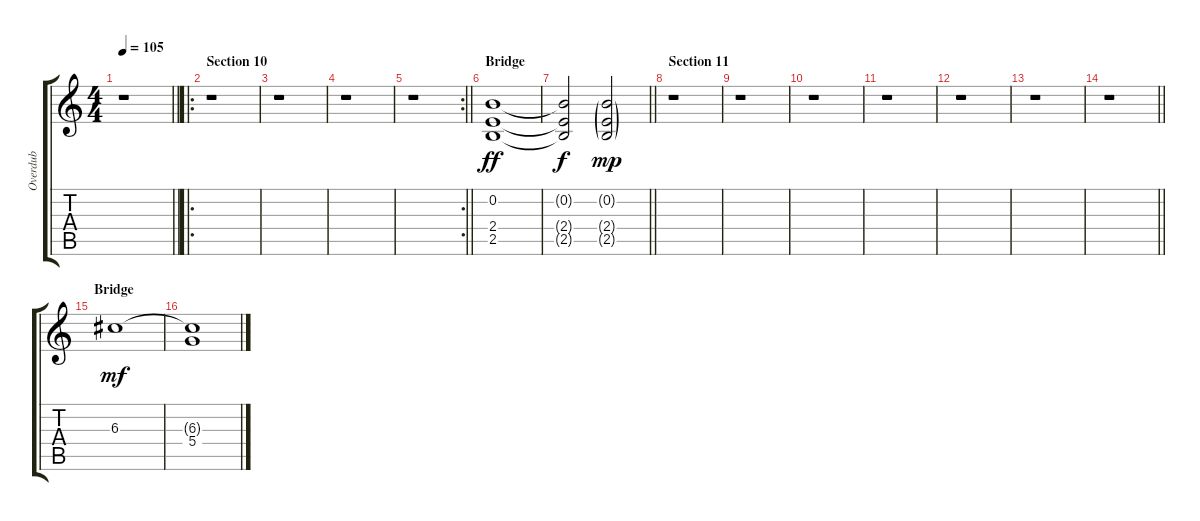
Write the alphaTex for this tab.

\track ("Overdub" "Overdub") {instrument distortionguitar}
\staff {score tabs}
\tuning (E4 B3 G3 D3 A2 E2) {hide}
\ts (4 4)
\tempo 105
\clef g2
\barLineRight lightlight
\ks c
r.1{dy ff} |
\ro
\section ("" "Section 10")
r.1 |
r.1 |
r.1 |
\rc 2
\barLineRight lightlight
r.1 |
\section ("" "Bridge")
(0.2 2.4 2.5).1{volume 16 instrument choiraahs} |
\barLineRight lightlight
(0.2{t} 2.4{t} 2.5{t}).2{dy f} (0.2{g} 2.4{g} 2.5{g}).2{dy mp volume 0} |
\section ("" "Section 11")
r.1 |
r.1 |
r.1 |
r.1 |
r.1 |
r.1 |
\barLineRight lightlight
r.1 |
\section ("" "Bridge")
6.3.1{dy mf volume 16 instrument seashore} |
(6.3{t} 5.4).1
